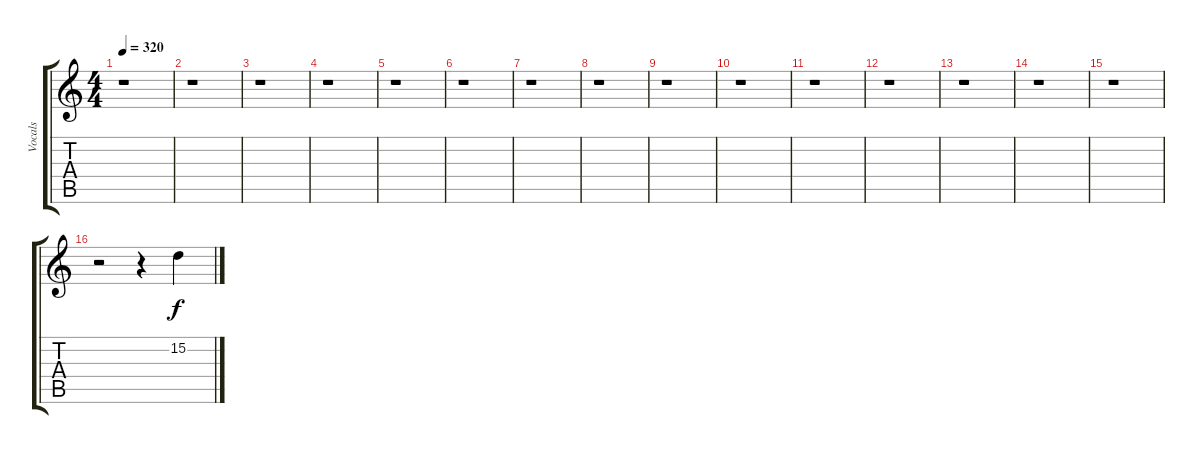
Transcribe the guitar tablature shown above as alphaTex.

\track ("Vocals" "Vocals") {instrument bassoon}
\staff {score tabs}
\tuning (E4 B3 G3 D3 A2 E2) {hide}
\ts (4 4)
\tempo 320
\clef g2
\ks c
r.1{dy f instrument bassoon} |
r.1 |
r.1 |
r.1 |
r.1 |
r.1 |
r.1 |
r.1 |
r.1 |
r.1 |
r.1 |
r.1 |
r.1 |
r.1 |
r.1 |
r.2 r.4 15.2.4
